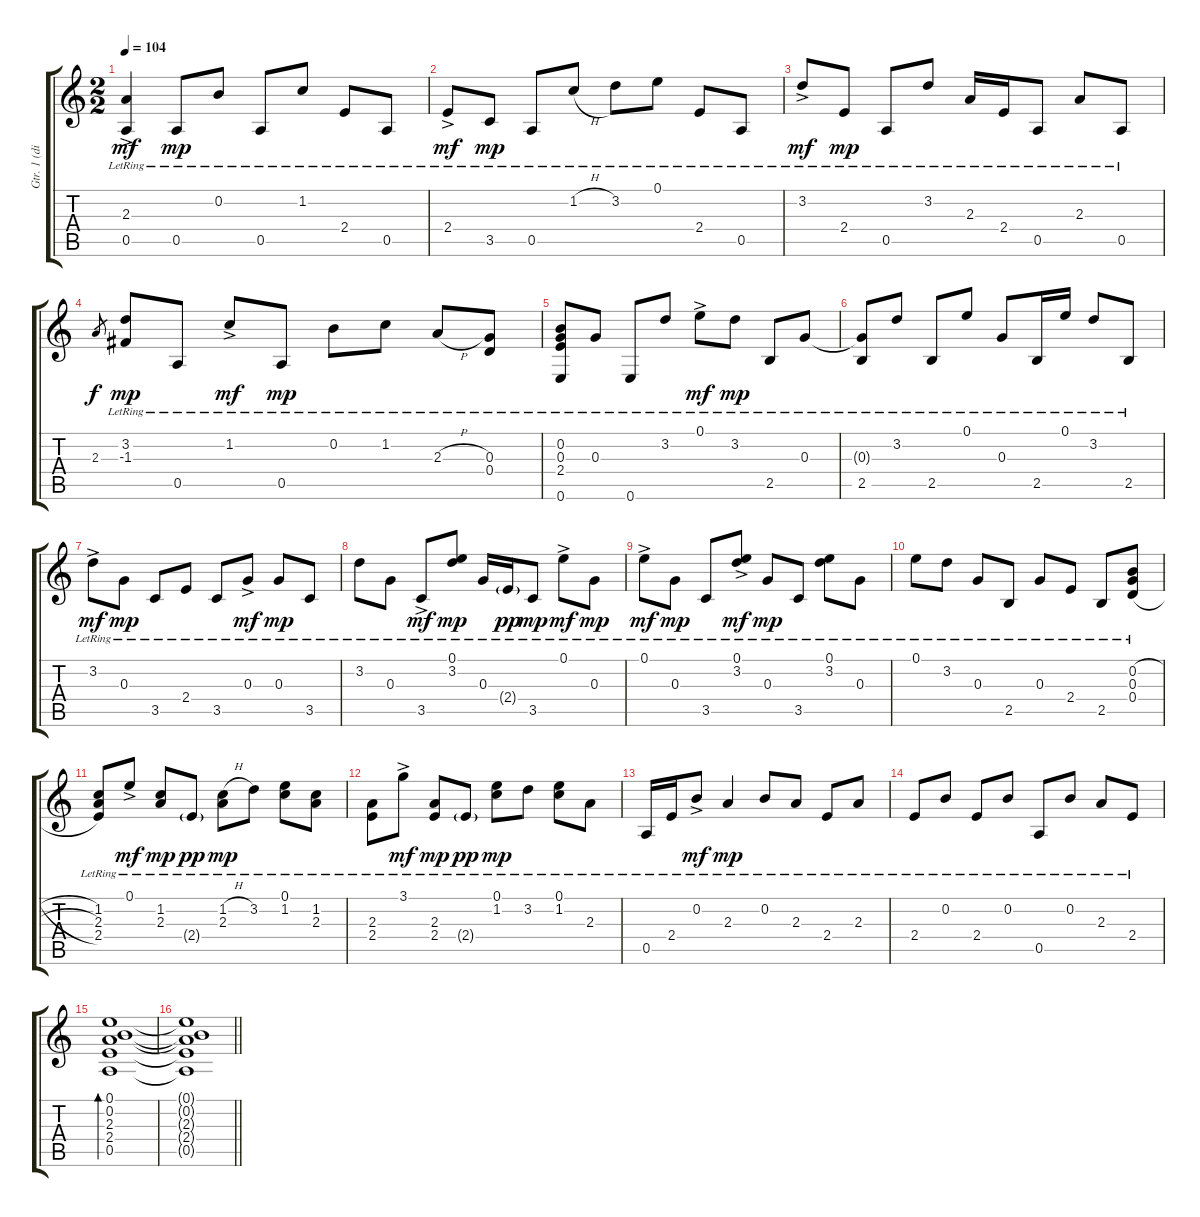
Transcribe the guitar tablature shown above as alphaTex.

\track ("Gtr. 1 (dist. elec)" "Gtr. 1 (di") {instrument distortionguitar}
\staff {score tabs}
\tuning (E4 B3 G3 D3 A2 E2) {hide}
\ts (2 2)
\tempo 104
\clef g2
\ks c
(2.3{ac lr} 0.5{ac lr}).4{dy mf instrument distortionguitar} 0.5{lr}.8{dy mp} 0.2{lr}.8 0.5{lr}.8 1.2{lr}.8 2.4{lr}.8 0.5{lr}.8 |
2.4{ac lr}.8{dy mf} 3.5{lr}.8{dy mp} 0.5{lr}.8 1.2{h lr}.8 3.2{lr}.8 0.1{lr}.8 2.4{lr}.8 0.5{lr}.8 |
3.2{ac lr}.8{dy mf} 2.4{lr}.8{dy mp} 0.5{lr}.8 3.2{lr}.8 2.3{lr}.16 2.4{lr}.16 0.5{lr}.8 2.3{lr}.8 0.5{lr}.8 |
2.3.8{gr dy f} (3.2{lr} -1.3).8{dy mp} 0.5{lr}.8 1.2{ac lr}.8{dy mf} 0.5{lr}.8{dy mp} 0.2{lr}.8 1.2{lr}.8 2.3{h lr}.8 (0.3{lr} 0.4{lr}).8 |
(0.2{lr} 0.3{lr} 2.4{lr} 0.6{lr}).8 0.3{lr}.8 0.6{lr}.8 3.2{lr}.8 0.1{ac lr}.8{dy mf} 3.2{lr}.8{dy mp} 2.5{lr}.8 0.3{lr}.8 |
(0.3{t} 2.5{lr}).8 3.2{lr}.8 2.5{lr}.8 0.1{lr}.8 0.3{lr}.8 2.5{lr}.16 0.1{lr}.16 3.2{lr}.8 2.5{lr}.8 |
3.2{ac lr}.8{dy mf} 0.3{lr}.8{dy mp} 3.5{lr}.8 2.4{lr}.8 3.5{lr}.8 0.3{ac lr}.8{dy mf} 0.3{lr}.8{dy mp} 3.5{lr}.8 |
3.2{lr}.8 0.3{lr}.8 3.5{ac lr}.8{dy mf} (0.1{lr} 3.2{lr}).8{dy mp} 0.3{lr}.16 2.4{g lr}.16{dy pp} 3.5{lr}.8{dy mp} 0.1{ac lr}.8{dy mf} 0.3{lr}.8{dy mp} |
0.1{ac lr}.8{dy mf} 0.3{lr}.8{dy mp} 3.5{lr}.8 (0.1{ac lr} 3.2{ac lr}).8{dy mf} 0.3{lr}.8{dy mp} 3.5{lr}.8 (0.1{lr} 3.2{lr}).8 0.3{lr}.8 |
0.1{lr}.8 3.2{lr}.8 0.3{lr}.8 2.5{lr}.8 0.3{lr}.8 2.4{lr}.8 2.5{lr}.8 (0.2{h lr} 0.3{h lr} 0.4{h lr}).8 |
(1.2{lr} 2.3{lr} 2.4{lr}).8 0.1{ac lr}.8{dy mf} (1.2{lr} 2.3{lr}).8{dy mp} 2.4{g lr}.8{dy pp} (1.2{h lr} 2.3{lr}).8{dy mp} 3.2{lr}.8 (0.1{lr} 1.2{lr}).8 (1.2{lr} 2.3{lr}).8 |
(2.3{lr} 2.4{lr}).8 3.1{ac lr}.8{dy mf} (2.3{lr} 2.4{lr}).8{dy mp} 2.4{g lr}.8{dy pp} (0.1{lr} 1.2{lr}).8{dy mp} 3.2{lr}.8 (0.1{lr} 1.2{lr}).8 2.3{lr}.8 |
0.5{lr}.16 2.4{lr}.16 0.2{ac lr}.8{dy mf} 2.3{lr}.4{dy mp} 0.2{lr}.8 2.3{lr}.8 2.4{lr}.8 2.3{lr}.8 |
2.4{lr}.8 0.2{lr}.8 2.4{lr}.8 0.2{lr}.8 0.5{lr}.8 0.2{lr}.8 2.3{lr}.8 2.4{lr}.8 |
(0.1 0.2 2.3 2.4 0.5).1{bd 30} |
\barLineRight lightlight
(0.1{t} 0.2{t} 2.3{t} 2.4{t} 0.5{t}).1
